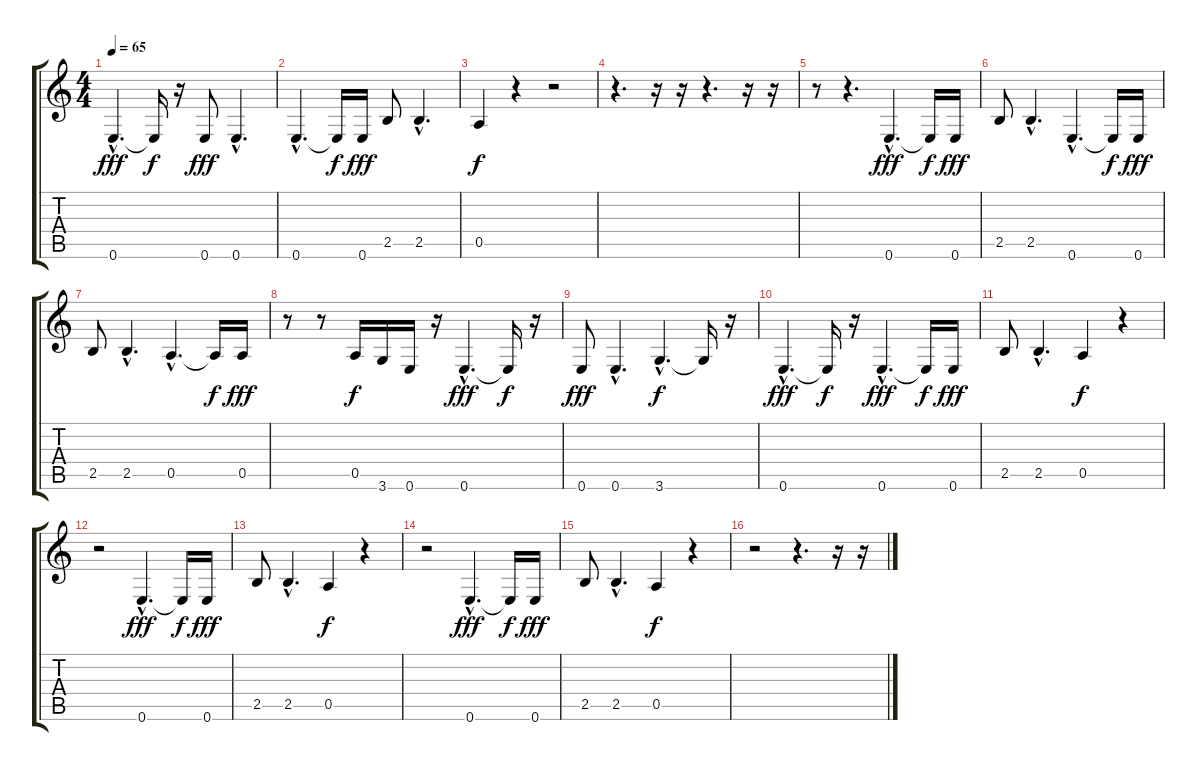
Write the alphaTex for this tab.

\track "" {instrument electricbassfinger}
\staff {score tabs}
\tuning (E4 B3 G3 D3 A2 E2) {hide}
\ts (4 4)
\tempo 65
\clef g2
\ks c
0.6{hac}.4{d dy fff} 0.6{t}.16{dy f} r.16 0.6.8{dy fff} 0.6{hac}.4{d} |
0.6{hac}.4{d} 0.6{t}.16{dy f} 0.6.16{dy fff} 2.5.8 2.5{hac}.4{d} |
0.5.4{dy f} r.4 r.2 |
r.4{d} r.16 r.16 r.4{d} r.16 r.16 |
r.8 r.4{d} 0.6{hac}.4{d dy fff} 0.6{t}.16{dy f} 0.6.16{dy fff} |
2.5.8 2.5{hac}.4{d} 0.6{hac}.4{d} 0.6{t}.16{dy f} 0.6.16{dy fff} |
2.5.8 2.5{hac}.4{d} 0.5{hac}.4{d} 0.5{t}.16{dy f} 0.5.16{dy fff} |
r.8 r.8 0.5.16{dy f} 3.6.16 0.6.16 r.16 0.6{hac}.4{d dy fff} 0.6{t}.16{dy f} r.16 |
0.6.8{dy fff} 0.6{hac}.4{d} 3.6{hac}.4{d dy f} 3.6{t}.16 r.16 |
0.6{hac}.4{d dy fff} 0.6{t}.16{dy f} r.16 0.6{hac}.4{d dy fff} 0.6{t}.16{dy f} 0.6.16{dy fff} |
2.5.8 2.5{hac}.4{d} 0.5.4{dy f} r.4 |
r.2 0.6{hac}.4{d dy fff} 0.6{t}.16{dy f} 0.6.16{dy fff} |
2.5.8 2.5{hac}.4{d} 0.5.4{dy f} r.4 |
r.2 0.6{hac}.4{d dy fff} 0.6{t}.16{dy f} 0.6.16{dy fff} |
2.5.8 2.5{hac}.4{d} 0.5.4{dy f} r.4 |
r.2 r.4{d} r.16 r.16
